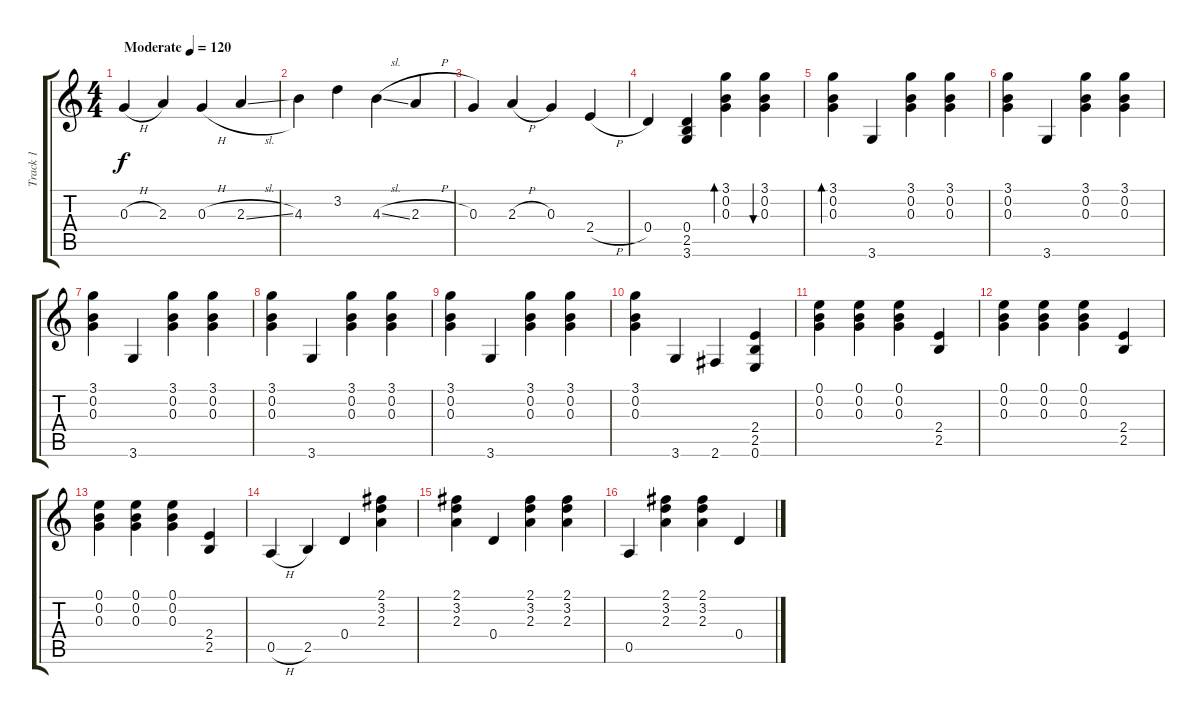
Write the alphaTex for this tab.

\track ("Track 1" "Track 1") {instrument acousticguitarsteel}
\staff {score tabs}
\tuning (E4 B3 G3 D3 A2 E2) {hide}
\ts (4 4)
\tempo (120 "Moderate")
\clef g2
\ks c
0.3{h}.4{dy f instrument acousticguitarsteel} 2.3.4 0.3{h}.4 2.3{sl}.4 |
4.3.4 3.2.4 4.3{sl}.4 2.3{h}.4 |
0.3.4 2.3{h}.4 0.3.4 2.4{h}.4 |
0.4.4 (0.4 2.5 3.6).4 (3.1 0.2 0.3).4{bd 60} (3.1 0.2 0.3).4{bu 60} |
(3.1 0.2 0.3).4{bd 60} 3.6.4 (3.1 0.2 0.3).4 (3.1 0.2 0.3).4 |
(3.1 0.2 0.3).4 3.6.4 (3.1 0.2 0.3).4 (3.1 0.2 0.3).4 |
(3.1 0.2 0.3).4 3.6.4 (3.1 0.2 0.3).4 (3.1 0.2 0.3).4 |
(3.1 0.2 0.3).4 3.6.4 (3.1 0.2 0.3).4 (3.1 0.2 0.3).4 |
(3.1 0.2 0.3).4 3.6.4 (3.1 0.2 0.3).4 (3.1 0.2 0.3).4 |
(3.1 0.2 0.3).4 3.6.4 2.6.4 (2.4 2.5 0.6).4 |
(0.1 0.2 0.3).4 (0.1 0.2 0.3).4 (0.1 0.2 0.3).4 (2.4 2.5).4 |
(0.1 0.2 0.3).4 (0.1 0.2 0.3).4 (0.1 0.2 0.3).4 (2.4 2.5).4 |
(0.1 0.2 0.3).4 (0.1 0.2 0.3).4 (0.1 0.2 0.3).4 (2.4 2.5).4 |
0.5{h}.4 2.5.4 0.4.4 (2.1 3.2 2.3).4 |
(2.1 3.2 2.3).4 0.4.4 (2.1 3.2 2.3).4 (2.1 3.2 2.3).4 |
0.5.4 (2.1 3.2 2.3).4 (2.1 3.2 2.3).4 0.4.4
